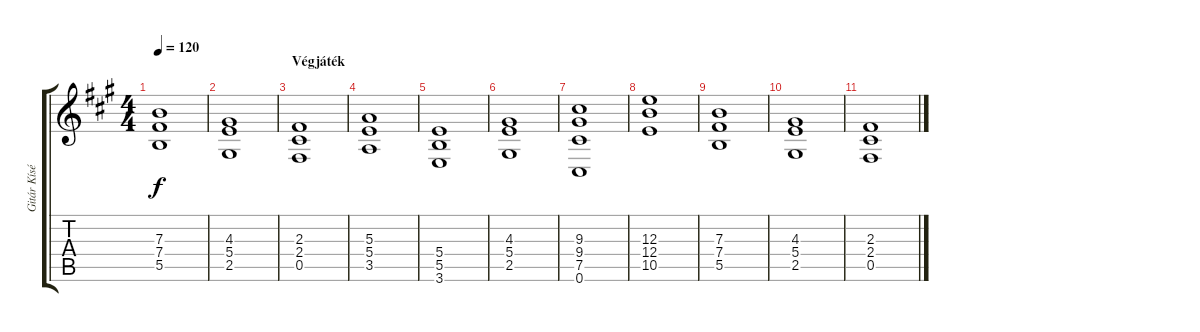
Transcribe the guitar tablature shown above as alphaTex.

\track ("Gitár Kíséret 1" "Gitár Kísé") {instrument distortionguitar}
\staff {score tabs}
\tuning (Db4 Ab3 E3 B2 Gb2 Db2) {hide}
\ts (4 4)
\tempo 120
\clef g2
\ks a
(7.3 7.4 5.5).1{dy f} |
(4.3 5.4 2.5).1 |
\section ("" "Végjáték")
(2.3 2.4 0.5).1 |
(5.3 5.4 3.5).1 |
(5.4 5.5 3.6).1 |
(4.3 5.4 2.5).1 |
(9.3 9.4 7.5 0.6).1 |
(12.3 12.4 10.5).1 |
(7.3 7.4 5.5).1 |
(4.3 5.4 2.5).1 |
(2.3 2.4 0.5).1
